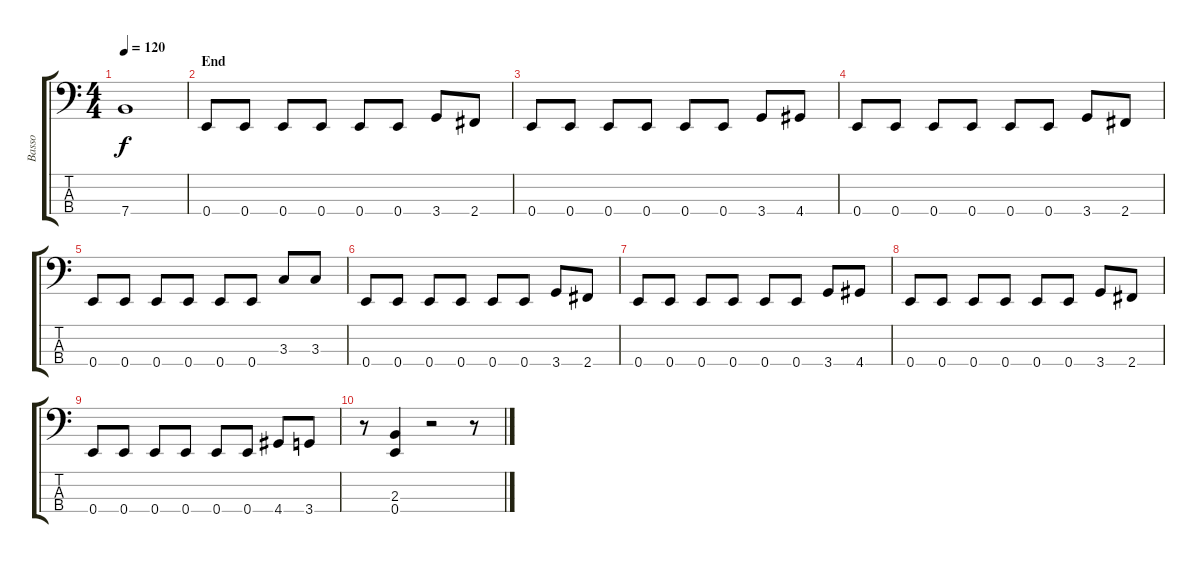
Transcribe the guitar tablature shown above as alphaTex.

\track ("Basso" "Basso") {instrument electricbasspick}
\staff {score tabs}
\tuning (G2 D2 A1 E1) {hide}
\ts (4 4)
\tempo 120
\clef f4
\ks c
7.4{t}.1{dy f} |
\section ("" "End")
0.4.8 0.4.8 0.4.8 0.4.8 0.4.8 0.4.8 3.4.8 2.4.8 |
0.4.8 0.4.8 0.4.8 0.4.8 0.4.8 0.4.8 3.4.8 4.4.8 |
0.4.8 0.4.8 0.4.8 0.4.8 0.4.8 0.4.8 3.4.8 2.4.8 |
0.4.8 0.4.8 0.4.8 0.4.8 0.4.8 0.4.8 3.3.8 3.3.8 |
0.4.8 0.4.8 0.4.8 0.4.8 0.4.8 0.4.8 3.4.8 2.4.8 |
0.4.8 0.4.8 0.4.8 0.4.8 0.4.8 0.4.8 3.4.8 4.4.8 |
0.4.8 0.4.8 0.4.8 0.4.8 0.4.8 0.4.8 3.4.8 2.4.8 |
0.4.8 0.4.8 0.4.8 0.4.8 0.4.8 0.4.8 4.4.8 3.4.8 |
r.8 (2.3 0.4).4 r.2 r.8
